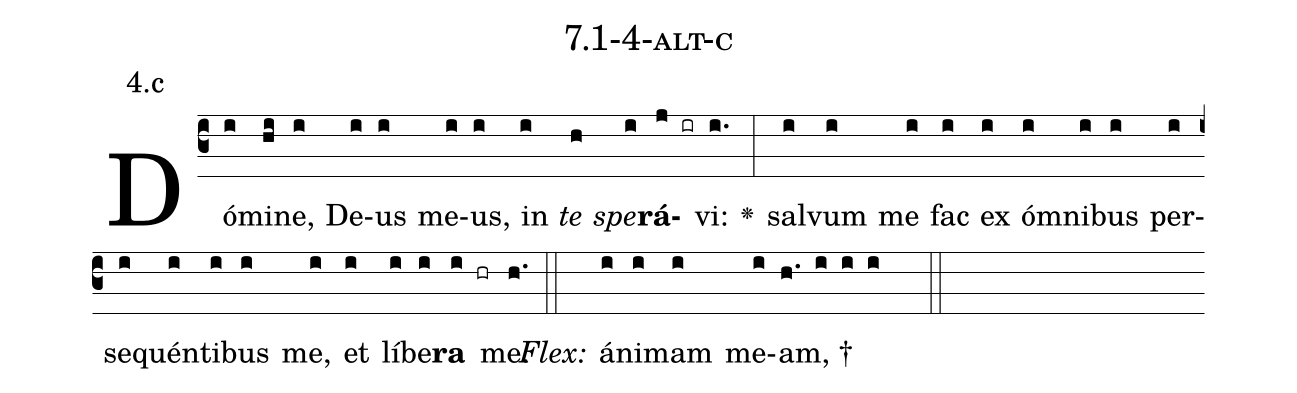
name: 7.1-4-alt-c;
annotation: 4.c;
%%
(c3)Dó(i)mi(hi)ne,(i) De(i)us(i) me(i)us,(i) in(i) <i>te</i>(h) <i>spe</i>(i)<b>rá</b>(j ir)vi:(i.) <v>\greheightstar</v>(:) sal(i)vum(i) me(i) fac(i) ex(i) óm(i)ni(i)bus(i) per(i)se(i)quén(i)ti(i)bus(i) me,(i) et(i) lí(i)be(i)<b>ra</b>(i hr) me.(h.) (::)
<i>Flex:</i>()  á(i)ni(i)mam(i) me(i)am, †(h. i i i  ::)

%E(i) u(i) o(i) u(i) a(i) e.(h.) (::)
